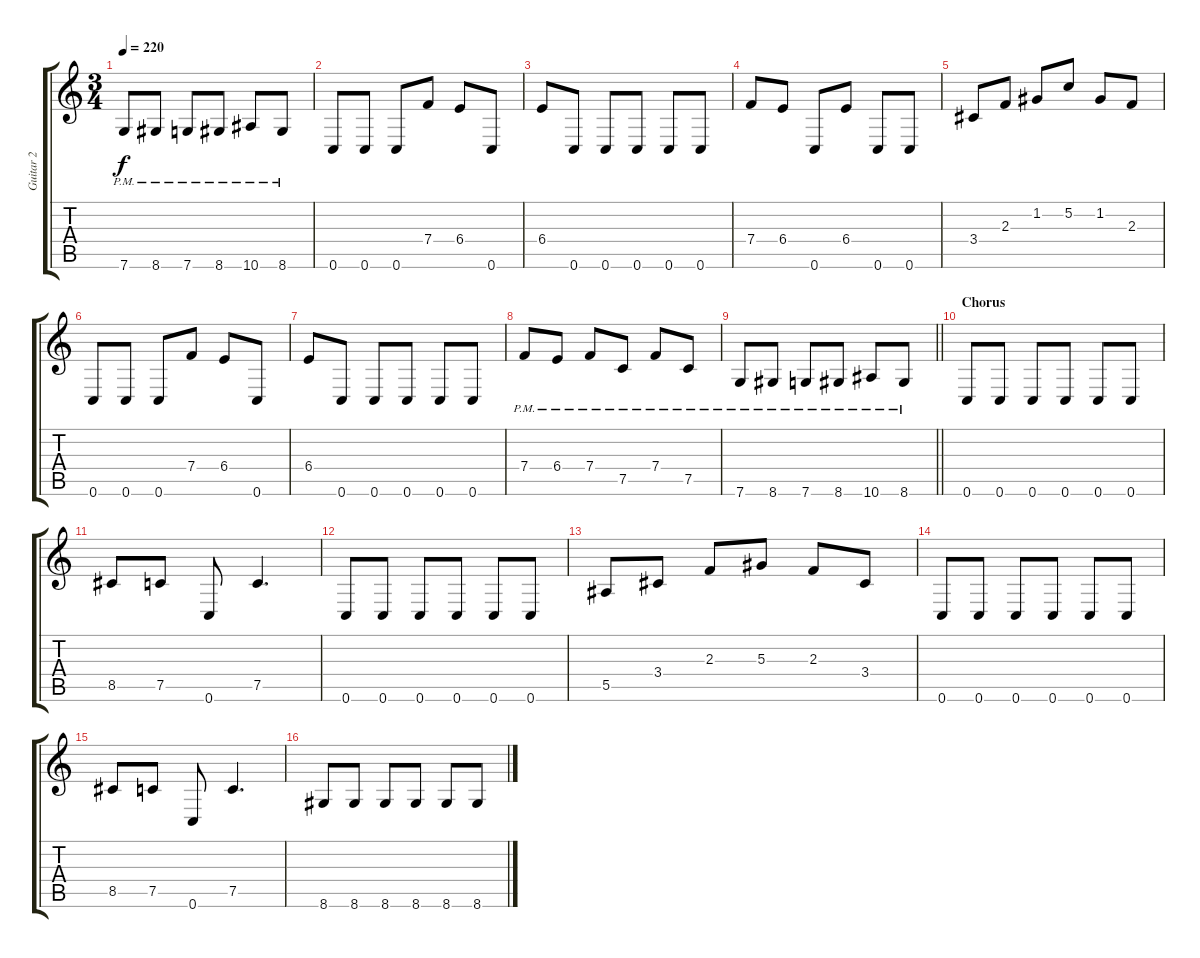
\track ("Guitar 2" "Guitar 2") {instrument distortionguitar}
\staff {score tabs}
\tuning (C4 G3 Eb3 Bb2 F2 C2) {hide}
\ts (3 4)
\tempo 220
\clef g2
\ks c
7.6{pm}.8{dy f} 8.6{pm}.8 7.6{pm}.8 8.6{pm}.8 10.6{pm}.8 8.6{pm}.8 |
0.6.8 0.6.8 0.6.8 7.4.8 6.4.8 0.6.8 |
6.4.8 0.6.8 0.6.8 0.6.8 0.6.8 0.6.8 |
7.4.8 6.4.8 0.6.8 6.4.8 0.6.8 0.6.8 |
3.4.8 2.3.8 1.2.8 5.2.8 1.2.8 2.3.8 |
0.6.8 0.6.8 0.6.8 7.4.8 6.4.8 0.6.8 |
6.4.8 0.6.8 0.6.8 0.6.8 0.6.8 0.6.8 |
7.4{pm}.8 6.4{pm}.8 7.4{pm}.8 7.5{pm}.8 7.4{pm}.8 7.5{pm}.8 |
\barLineRight lightlight
7.6{pm}.8 8.6{pm}.8 7.6{pm}.8 8.6{pm}.8 10.6{pm}.8 8.6{pm}.8 |
\section ("" "Chorus")
0.6.8 0.6.8 0.6.8 0.6.8 0.6.8 0.6.8 |
8.5.8 7.5.8 0.6.8 7.5.4{d} |
0.6.8 0.6.8 0.6.8 0.6.8 0.6.8 0.6.8 |
5.5.8 3.4.8 2.3.8 5.3.8 2.3.8 3.4.8 |
0.6.8 0.6.8 0.6.8 0.6.8 0.6.8 0.6.8 |
8.5.8 7.5.8 0.6.8 7.5.4{d} |
8.6.8 8.6.8 8.6.8 8.6.8 8.6.8 8.6.8
